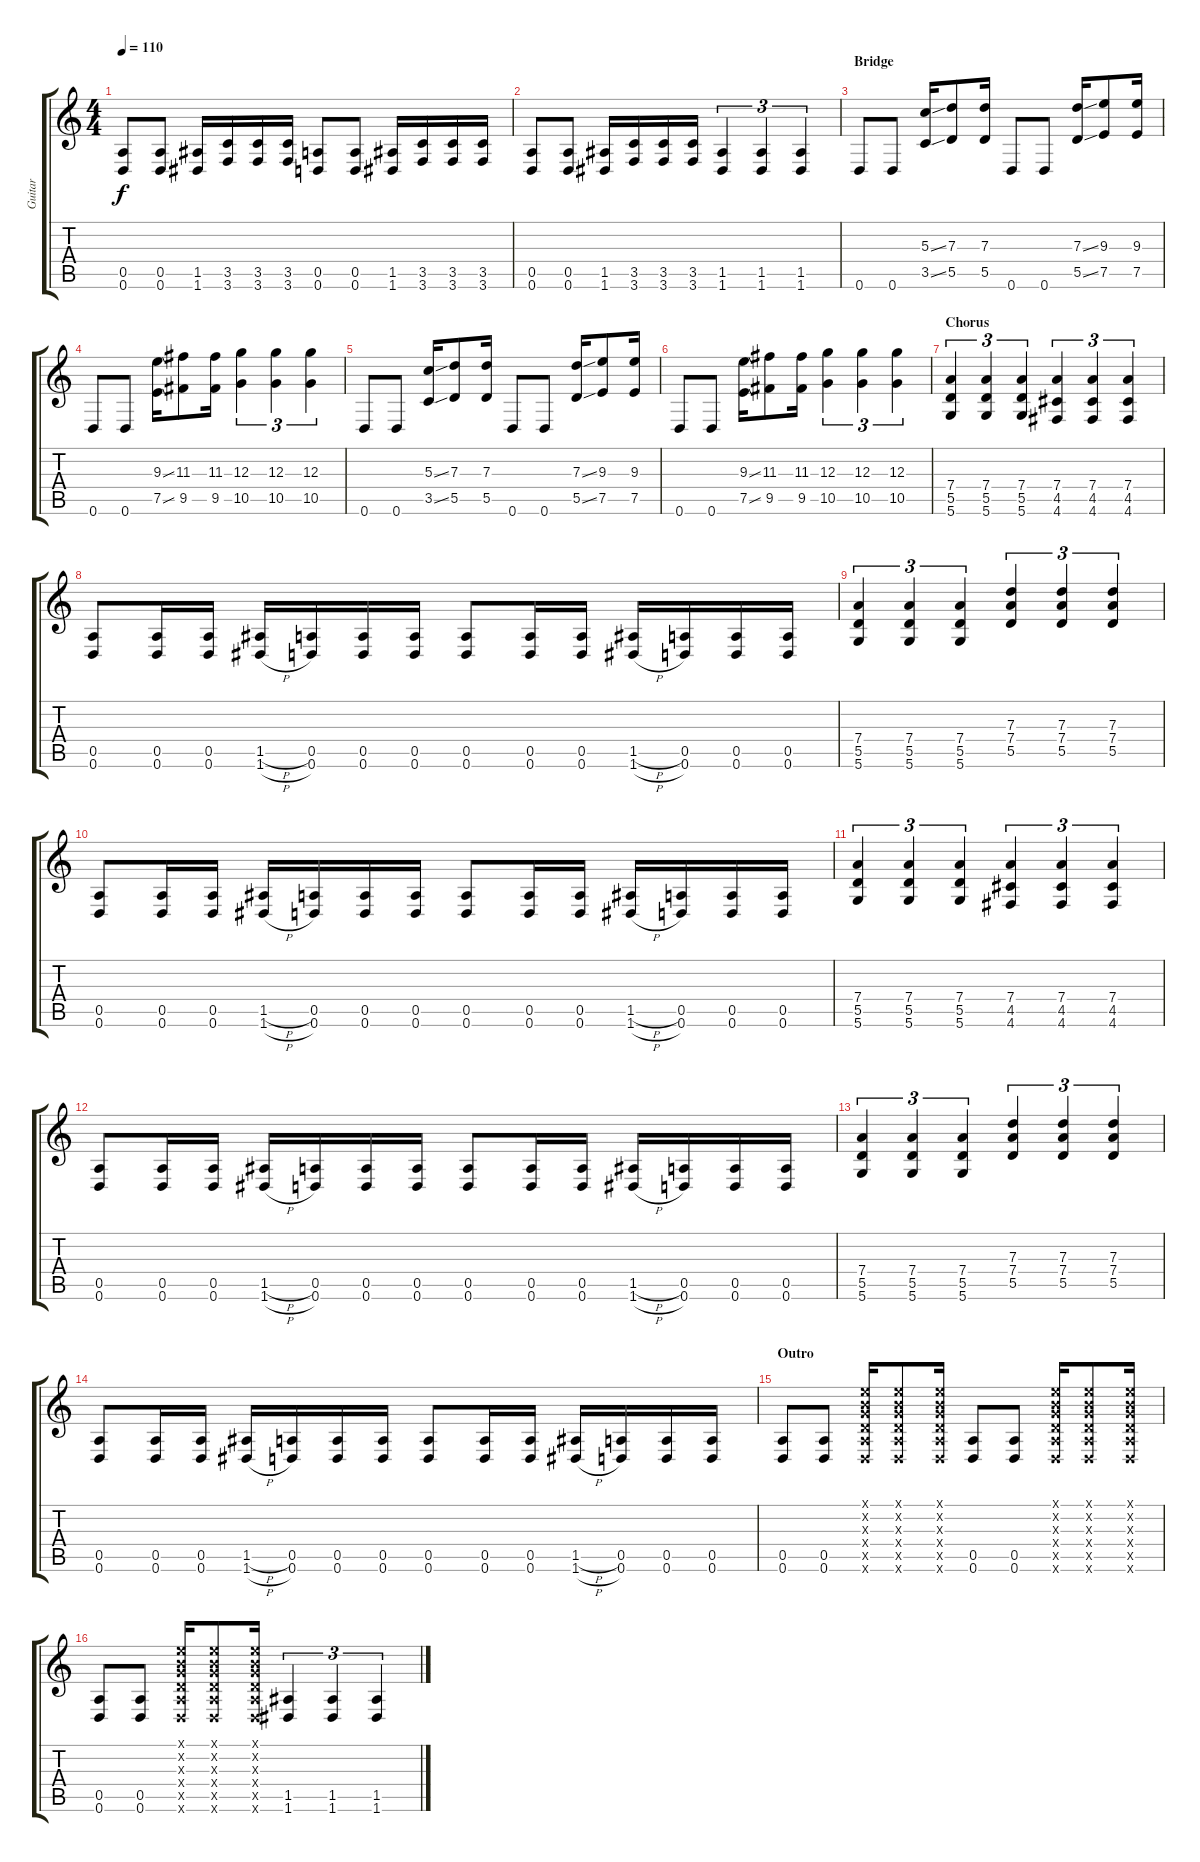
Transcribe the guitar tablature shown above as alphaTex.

\track ("Guitar" "Guitar") {instrument distortionguitar}
\staff {score tabs}
\tuning (E4 B3 G3 D3 A2 D2) {hide}
\ts (4 4)
\tempo 110
\clef g2
\ks c
(0.5 0.6).8{dy f} (0.5 0.6).8 (1.5 1.6).16 (3.5 3.6).16 (3.5 3.6).16 (3.5 3.6).16 (0.5 0.6).8 (0.5 0.6).8 (1.5 1.6).16 (3.5 3.6).16 (3.5 3.6).16 (3.5 3.6).16 |
(0.5 0.6).8 (0.5 0.6).8 (1.5 1.6).16 (3.5 3.6).16 (3.5 3.6).16 (3.5 3.6).16 (1.5 1.6).4{tu (3 2)} (1.5 1.6).4{tu (3 2)} (1.5 1.6).4{tu (3 2)} |
\section ("" "Bridge")
0.6.8 0.6.8 (5.3{ss} 3.5{ss}).16 (7.3 5.5).8 (7.3 5.5).16 0.6.8 0.6.8 (7.3{ss} 5.5{ss}).16 (9.3 7.5).8 (9.3 7.5).16 |
0.6.8 0.6.8 (9.3{ss} 7.5{ss}).16 (11.3 9.5).8 (11.3 9.5).16 (12.3 10.5).4{tu (3 2)} (12.3 10.5).4{tu (3 2)} (12.3 10.5).4{tu (3 2)} |
0.6.8 0.6.8 (5.3{ss} 3.5{ss}).16 (7.3 5.5).8 (7.3 5.5).16 0.6.8 0.6.8 (7.3{ss} 5.5{ss}).16 (9.3 7.5).8 (9.3 7.5).16 |
0.6.8 0.6.8 (9.3{ss} 7.5{ss}).16 (11.3 9.5).8 (11.3 9.5).16 (12.3 10.5).4{tu (3 2)} (12.3 10.5).4{tu (3 2)} (12.3 10.5).4{tu (3 2)} |
\section ("" "Chorus")
(7.4 5.5 5.6).4{tu (3 2)} (7.4 5.5 5.6).4{tu (3 2)} (7.4 5.5 5.6).4{tu (3 2)} (7.4 4.5 4.6).4{tu (3 2)} (7.4 4.5 4.6).4{tu (3 2)} (7.4 4.5 4.6).4{tu (3 2)} |
(0.5 0.6).8 (0.5 0.6).16 (0.5 0.6).16 (1.5{h} 1.6{h}).16 (0.5 0.6).16 (0.5 0.6).16 (0.5 0.6).16 (0.5 0.6).8 (0.5 0.6).16 (0.5 0.6).16 (1.5{h} 1.6{h}).16 (0.5 0.6).16 (0.5 0.6).16 (0.5 0.6).16 |
(7.4 5.5 5.6).4{tu (3 2)} (7.4 5.5 5.6).4{tu (3 2)} (7.4 5.5 5.6).4{tu (3 2)} (7.3 7.4 5.5).4{tu (3 2)} (7.3 7.4 5.5).4{tu (3 2)} (7.3 7.4 5.5).4{tu (3 2)} |
(0.5 0.6).8 (0.5 0.6).16 (0.5 0.6).16 (1.5{h} 1.6{h}).16 (0.5 0.6).16 (0.5 0.6).16 (0.5 0.6).16 (0.5 0.6).8 (0.5 0.6).16 (0.5 0.6).16 (1.5{h} 1.6{h}).16 (0.5 0.6).16 (0.5 0.6).16 (0.5 0.6).16 |
(7.4 5.5 5.6).4{tu (3 2)} (7.4 5.5 5.6).4{tu (3 2)} (7.4 5.5 5.6).4{tu (3 2)} (7.4 4.5 4.6).4{tu (3 2)} (7.4 4.5 4.6).4{tu (3 2)} (7.4 4.5 4.6).4{tu (3 2)} |
(0.5 0.6).8 (0.5 0.6).16 (0.5 0.6).16 (1.5{h} 1.6{h}).16 (0.5 0.6).16 (0.5 0.6).16 (0.5 0.6).16 (0.5 0.6).8 (0.5 0.6).16 (0.5 0.6).16 (1.5{h} 1.6{h}).16 (0.5 0.6).16 (0.5 0.6).16 (0.5 0.6).16 |
(7.4 5.5 5.6).4{tu (3 2)} (7.4 5.5 5.6).4{tu (3 2)} (7.4 5.5 5.6).4{tu (3 2)} (7.3 7.4 5.5).4{tu (3 2)} (7.3 7.4 5.5).4{tu (3 2)} (7.3 7.4 5.5).4{tu (3 2)} |
(0.5 0.6).8 (0.5 0.6).16 (0.5 0.6).16 (1.5{h} 1.6{h}).16 (0.5 0.6).16 (0.5 0.6).16 (0.5 0.6).16 (0.5 0.6).8 (0.5 0.6).16 (0.5 0.6).16 (1.5{h} 1.6{h}).16 (0.5 0.6).16 (0.5 0.6).16 (0.5 0.6).16 |
\section ("" "Outro")
(0.5 0.6).8 (0.5 0.6).8 (0.1{x} 0.2{x} 0.3{x} 0.4{x} 0.5{x} 0.6{x}).16 (0.1{x} 0.2{x} 0.3{x} 0.4{x} 0.5{x} 0.6{x}).8 (0.1{x} 0.2{x} 0.3{x} 0.4{x} 0.5{x} 0.6{x}).16 (0.5 0.6).8 (0.5 0.6).8 (0.1{x} 0.2{x} 0.3{x} 0.4{x} 0.5{x} 0.6{x}).16 (0.1{x} 0.2{x} 0.3{x} 0.4{x} 0.5{x} 0.6{x}).8 (0.1{x} 0.2{x} 0.3{x} 0.4{x} 0.5{x} 0.6{x}).16 |
(0.5 0.6).8 (0.5 0.6).8 (0.1{x} 0.2{x} 0.3{x} 0.4{x} 0.5{x} 0.6{x}).16 (0.1{x} 0.2{x} 0.3{x} 0.4{x} 0.5{x} 0.6{x}).8 (0.1{x} 0.2{x} 0.3{x} 0.4{x} 0.5{x} 0.6{x}).16 (1.5 1.6).4{tu (3 2)} (1.5 1.6).4{tu (3 2)} (1.5 1.6).4{tu (3 2)}
